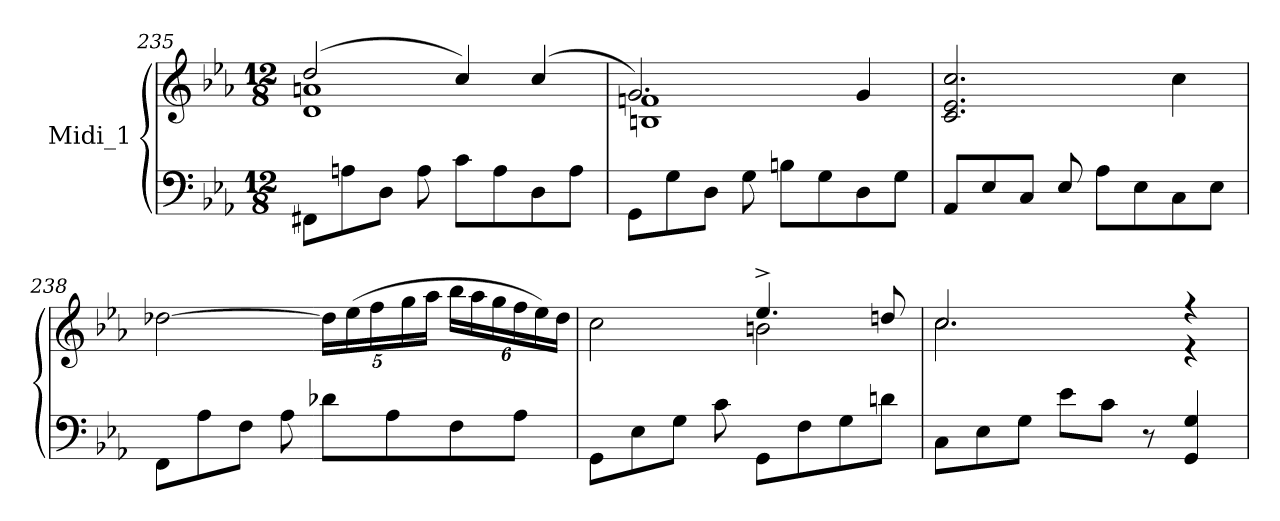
**kern	**kern
*part1	*part1
*staff2	*staff1
*I"Midi_1	*
*clefF4	*clefG2
*k[b-e-a-]	*k[b-e-a-]
*E-:	*E-:
*M12/8	*M12/8
=235	=235
*	*^
8FF#X\L	(>2dd/	1d 1an
8An\	.	.
8D\J	.	.
8A\	.	.
8c\L	4cc/)	.
8A\	.	.
8D\	(>4cc/	.
8A\J	.	.
=236	=236	=236
8GG\L	2.g/)	1Bn 1fni
8G\	.	.
8D\J	.	.
8G\	.	.
8Bn\L	.	.
8G\	.	.
8D\	4g/	.
8G\J	.	.
=237	=237	=237
8AA-i/L	2.c/ 2.e-/ 2.cc/	2ryy
8E-/	.	.
8C/J	.	.
8E-/	.	.
8A-\L	.	2ryy
8E-\	.	.
8C\	4cc\	.
8E-\J	.	.
!!LO:LB:g=z	!!
=238	=238	=238
8FF\L	[2dd-X\	2ryy
8A-\	.	.
8F\J	.	.
8A-\	.	.
*	*Xbrackettup	*
8d-X\L	20dd-\LL]	2ryy
.	(>20ee-\	.
.	20ff\	.
8A-\	.	.
.	20gg\	.
.	20aa-\JJ	.
8F\	24bb-\LL	.
.	24aa-\	.
.	24gg\	.
8A-\J	24ff\	.
.	24ee-\)	.
.	24dd-\JJ	.
!!LO:LB:g=z	!!
=239	=239	=239
8GG\L	2cc\	2ryy
8E-\	.	.
8G\J	.	.
8c\	.	.
8GG\L	4.ee-^/	2bn\
8F\	.	.
8G\	.	.
8dni\J	8ddni/	.
=240	=240	=240
8C\L	2.cc/	2.cc\
8E-\	.	.
8G\J	.	.
8e-\L	.	.
8c\J	.	.
8r	.	.
4GG/ 4G/	4r	4r
*	*v	*v
=	=
*-	*-
